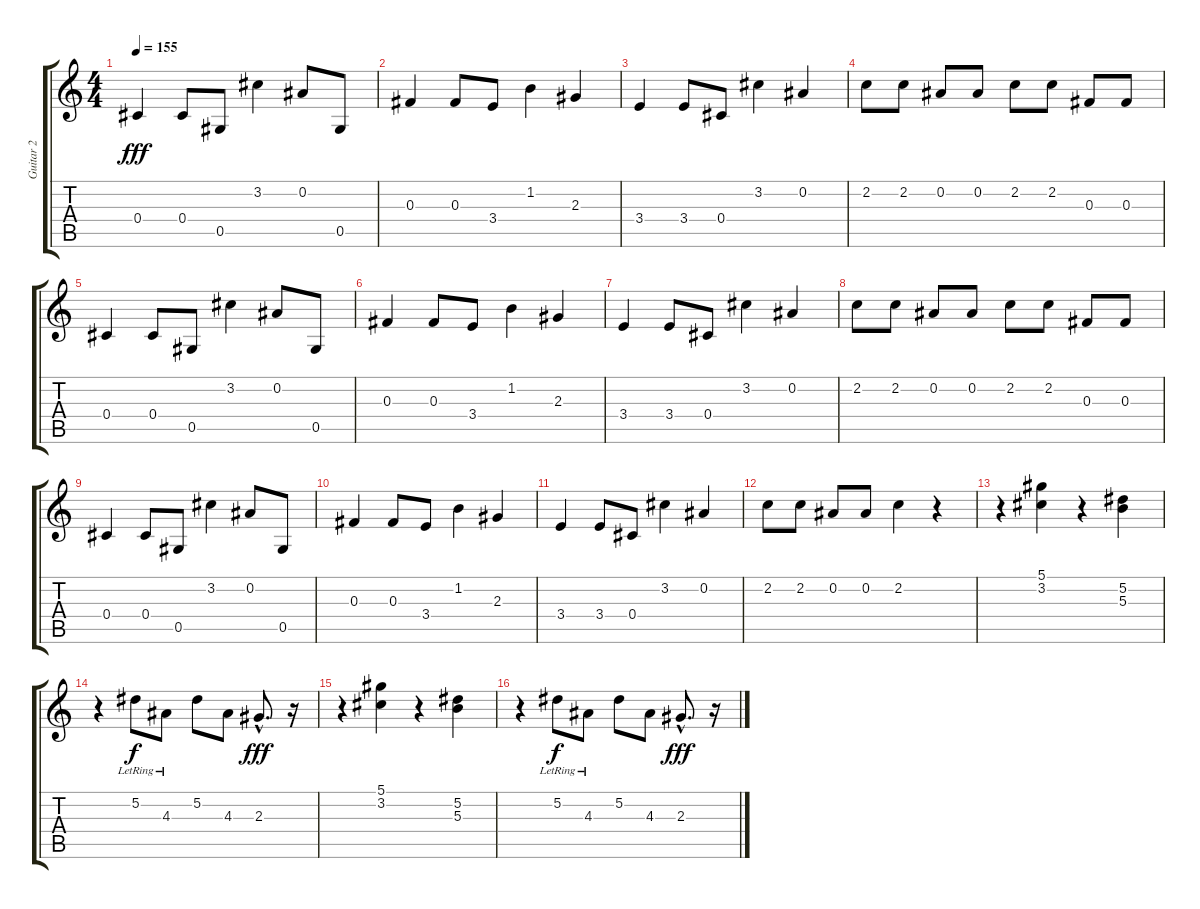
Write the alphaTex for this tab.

\track ("Guitar 2" "Guitar 2") {instrument electricguitarclean}
\staff {score tabs}
\tuning (Eb4 Bb3 Gb3 Db3 Ab2 Eb2) {hide}
\ts (4 4)
\tempo 155
\clef g2
\ks c
0.4.4{dy fff} 0.4.8 0.5.8 3.2.4 0.2.8 0.5.8 |
0.3.4 0.3.8 3.4.8 1.2.4 2.3.4 |
3.4.4 3.4.8 0.4.8 3.2.4 0.2.4 |
2.2.8 2.2.8 0.2.8 0.2.8 2.2.8 2.2.8 0.3.8 0.3.8 |
0.4.4 0.4.8 0.5.8 3.2.4 0.2.8 0.5.8 |
0.3.4 0.3.8 3.4.8 1.2.4 2.3.4 |
3.4.4 3.4.8 0.4.8 3.2.4 0.2.4 |
2.2.8 2.2.8 0.2.8 0.2.8 2.2.8 2.2.8 0.3.8 0.3.8 |
0.4.4 0.4.8 0.5.8 3.2.4 0.2.8 0.5.8 |
0.3.4 0.3.8 3.4.8 1.2.4 2.3.4 |
3.4.4 3.4.8 0.4.8 3.2.4 0.2.4 |
2.2.8 2.2.8 0.2.8 0.2.8 2.2.4 r.4 |
r.4 (5.1 3.2).4 r.4 (5.2 5.3).4 |
r.4 5.2{lr}.8{dy f} 4.3{lr}.8 5.2.8 4.3.8 2.3{hac}.8{d dy fff} r.16 |
r.4 (5.1 3.2).4 r.4 (5.2 5.3).4 |
r.4 5.2{lr}.8{dy f} 4.3{lr}.8 5.2.8 4.3.8 2.3{hac}.8{d dy fff} r.16
